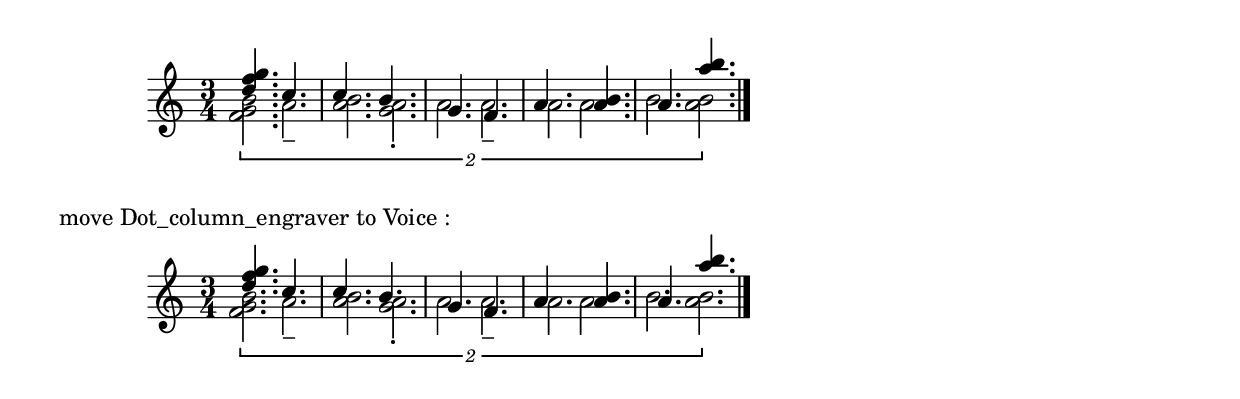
\version "2.15.34"

\header {
  texidoc = "Dot Columns are engraved in the Staff by default,
enabling dots to move vertically to make room for dots from another voice.
If Dot_column_engraver is moved to Voice, separate dot columns are engraved,
and these dots avoid notes in other voices."
}

music = \relative c'' { \time 3/4 << {
  <d f g>4. c c b g f a <a b> a <a' b>
} \\ \times 1/2 {
  <f, g b>2. a-- <a b> <g a>-. a2. a-- a a b <a b> \bar "|."
} >> }

\score{ \music }
\markup "move Dot_column_engraver to Voice :"
\score{ \music
\layout {
  \context {\Staff \remove Dot_column_engraver}
  \context {\Voice \consists Dot_column_engraver}
}}
